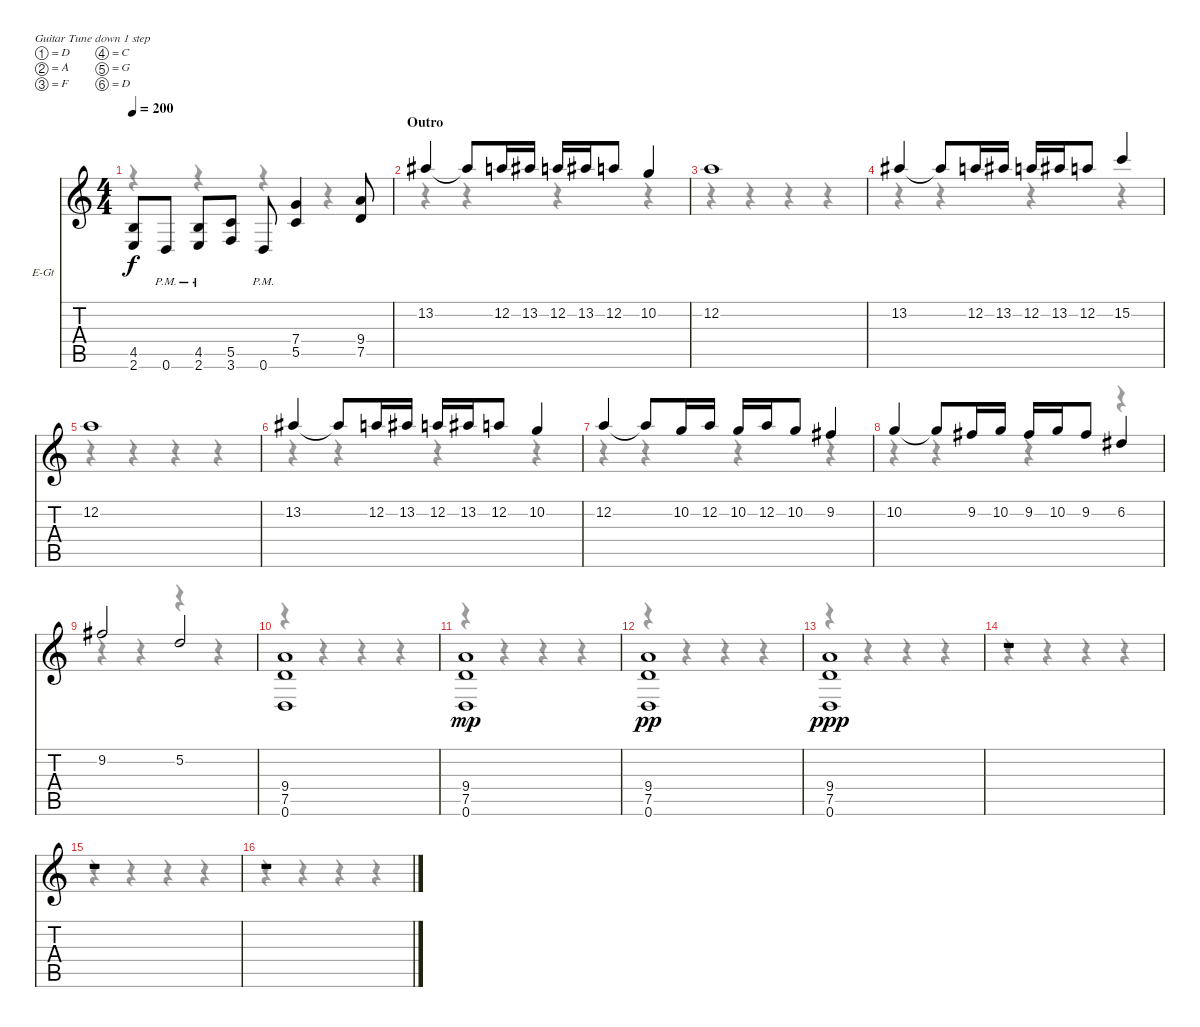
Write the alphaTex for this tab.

\bracketExtendMode nobrackets
\firstSystemTrackNameOrientation horizontal
\otherSystemsTrackNameOrientation horizontal
\track ("Miland \"Mille\" Petrozza" "E-Gt") {instrument distortionguitar}
\staff {score tabs}
\tuning (D4 A3 F3 C3 G2 D2)
\voice
\ts (4 4)
\tempo 200
\clef g2
\ks c
(4.5 2.6).8{dy f} 0.6{pm}.8 (4.5{pm} 2.6{pm}).8 (5.5 3.6).8 0.6{pm}.8 (7.4 5.5).4 (9.4 7.5).8 |
\section ("" "Outro")
13.2.4 13.2{t}.8 12.2.16 13.2.16 12.2.16 13.2.16 12.2.8 10.2.4 |
12.2.1 |
13.2.4 13.2{t}.8 12.2.16 13.2.16 12.2.16 13.2.16 12.2.8 15.2.4 |
12.2.1 |
13.2.4 13.2{t}.8 12.2.16 13.2.16 12.2.16 13.2.16 12.2.8 10.2.4 |
12.2.4 12.2{t}.8 10.2.16 12.2.16 10.2.16 12.2.16 10.2.8 9.2.4 |
10.2.4 10.2{t}.8 9.2.16 10.2.16 9.2.16 10.2.16 9.2.8 6.2.4 |
9.2.2 5.2.2 |
(9.4 7.5 0.6).1 |
(9.4 7.5 0.6).1{dy mp} |
(9.4 7.5 0.6).1{dy pp} |
(9.4 7.5 0.6).1{dy ppp} |
r.1 |
r.1 |
r.1
\voice
\clef g2
\ottava regular
\simile none
\ks c
r.4{dy mf} r.4 r.4 r.4 |
r.4 r.4 r.4 r.4 |
r.4 r.4 r.4 r.4 |
r.4 r.4 r.4 r.4 |
r.4 r.4 r.4 r.4 |
r.4 r.4 r.4 r.4 |
r.4 r.4 r.4 r.4 |
r.4 r.4 r.4 r.4 |
r.4 r.4 r.4 r.4 |
r.4 r.4 r.4 r.4 |
r.4 r.4 r.4 r.4 |
r.4 r.4 r.4 r.4 |
r.4 r.4 r.4 r.4 |
r.4 r.4 r.4 r.4 |
r.4 r.4 r.4 r.4 |
r.4 r.4 r.4 r.4
